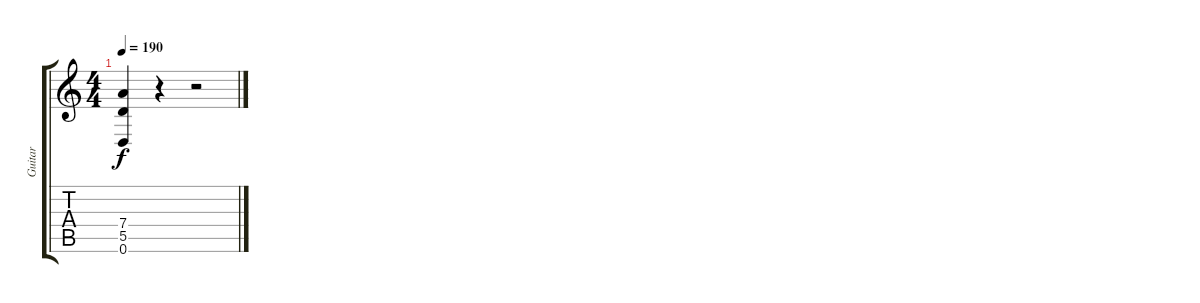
\track ("Guitar" "Guitar") {instrument distortionguitar}
\staff {score tabs}
\tuning (E4 B3 G3 D3 A2 D2) {hide}
\ts (4 4)
\tempo 190
\clef g2
\ks c
(7.4 5.5 0.6).4{dy f} r.4 r.2
